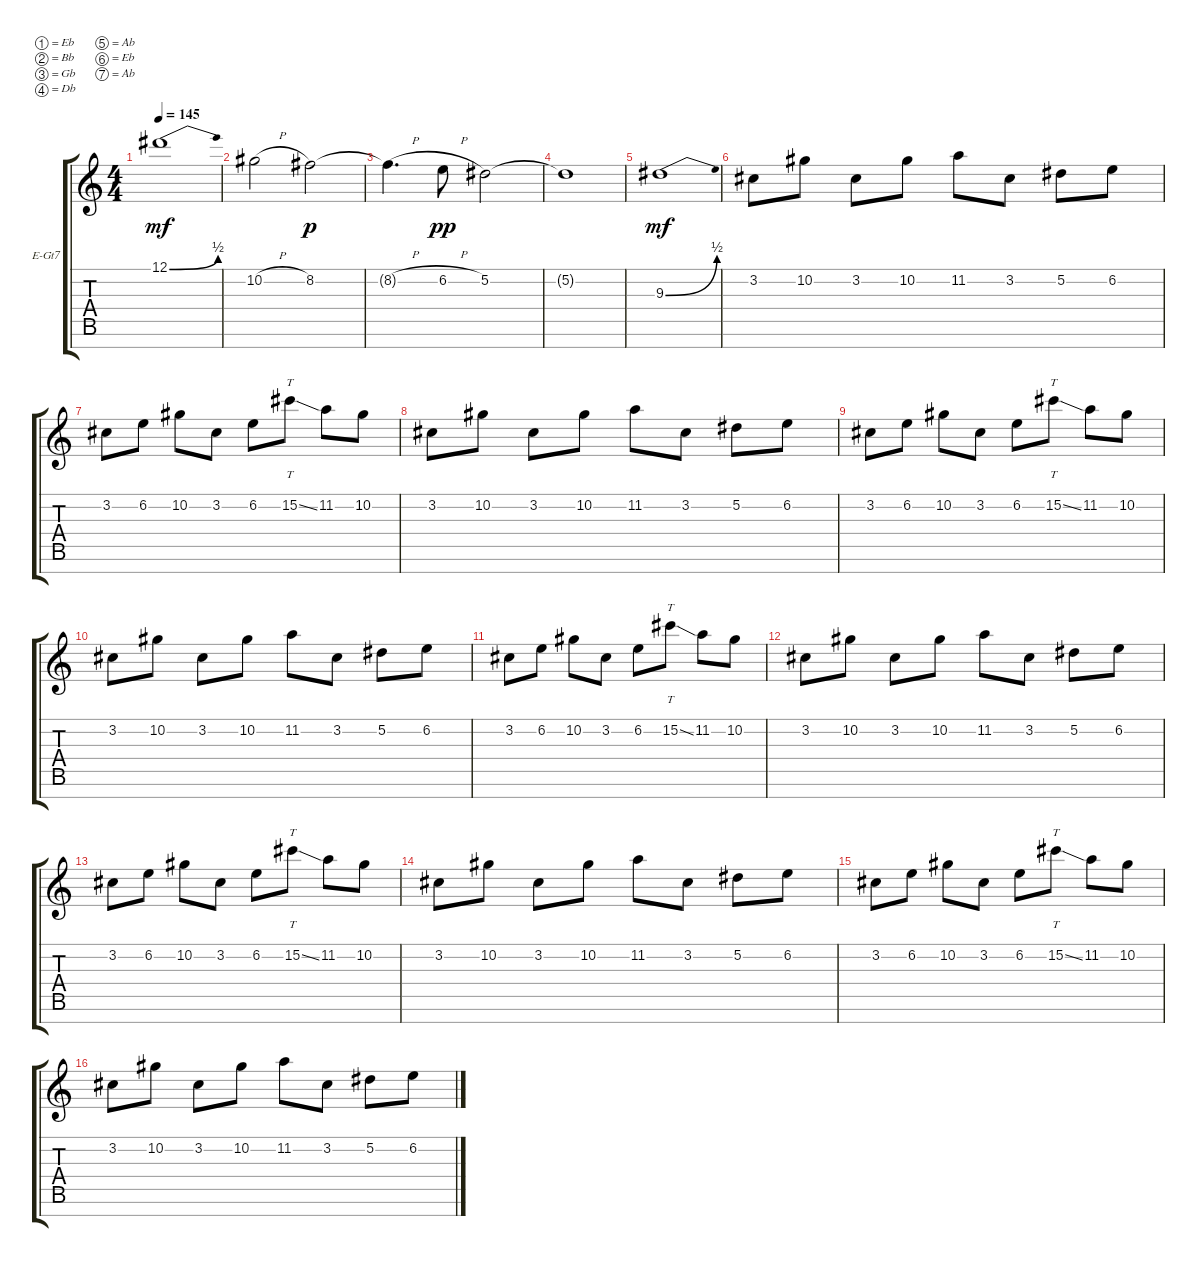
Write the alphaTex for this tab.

\defaultSystemsLayout 4
\bracketExtendMode groupsimilarinstruments
\firstSystemTrackNameOrientation horizontal
\otherSystemsTrackNameOrientation horizontal
\track ("Ambient Guitar" "E-Gt7") {instrument distortionguitar}
\staff {score tabs}
\tuning (Eb4 Bb3 Gb3 Db3 Ab2 Eb2 Ab1)
\ts (4 4)
\tempo 145
\clef g2
\ks c
12.1{be (bend 0 0 59.4 2) t}.1{dy mf} |
10.2{h}.2 8.2.2{dy p} |
8.2{h t}.4{d} 6.2{h}.8{dy pp} 5.2.2 |
5.2{t}.1 |
9.3{be (bend 0 0 59.4 2)}.1{dy mf} |
3.2.8 10.2.8 3.2.8 10.2.8 11.2.8 3.2.8 5.2.8 6.2.8 |
3.2.8 6.2.8 10.2.8 3.2.8 6.2.8 15.2{ss}.8{tt} 11.2.8 10.2.8 |
3.2.8 10.2.8 3.2.8 10.2.8 11.2.8 3.2.8 5.2.8 6.2.8 |
3.2.8 6.2.8 10.2.8 3.2.8 6.2.8 15.2{ss}.8{tt} 11.2.8 10.2.8 |
3.2.8 10.2.8 3.2.8 10.2.8 11.2.8 3.2.8 5.2.8 6.2.8 |
3.2.8 6.2.8 10.2.8 3.2.8 6.2.8 15.2{ss}.8{tt} 11.2.8 10.2.8 |
3.2.8 10.2.8 3.2.8 10.2.8 11.2.8 3.2.8 5.2.8 6.2.8 |
3.2.8 6.2.8 10.2.8 3.2.8 6.2.8 15.2{ss}.8{tt} 11.2.8 10.2.8 |
3.2.8 10.2.8 3.2.8 10.2.8 11.2.8 3.2.8 5.2.8 6.2.8 |
3.2.8 6.2.8 10.2.8 3.2.8 6.2.8 15.2{ss}.8{tt} 11.2.8 10.2.8 |
3.2.8 10.2.8 3.2.8 10.2.8 11.2.8 3.2.8 5.2.8 6.2.8
